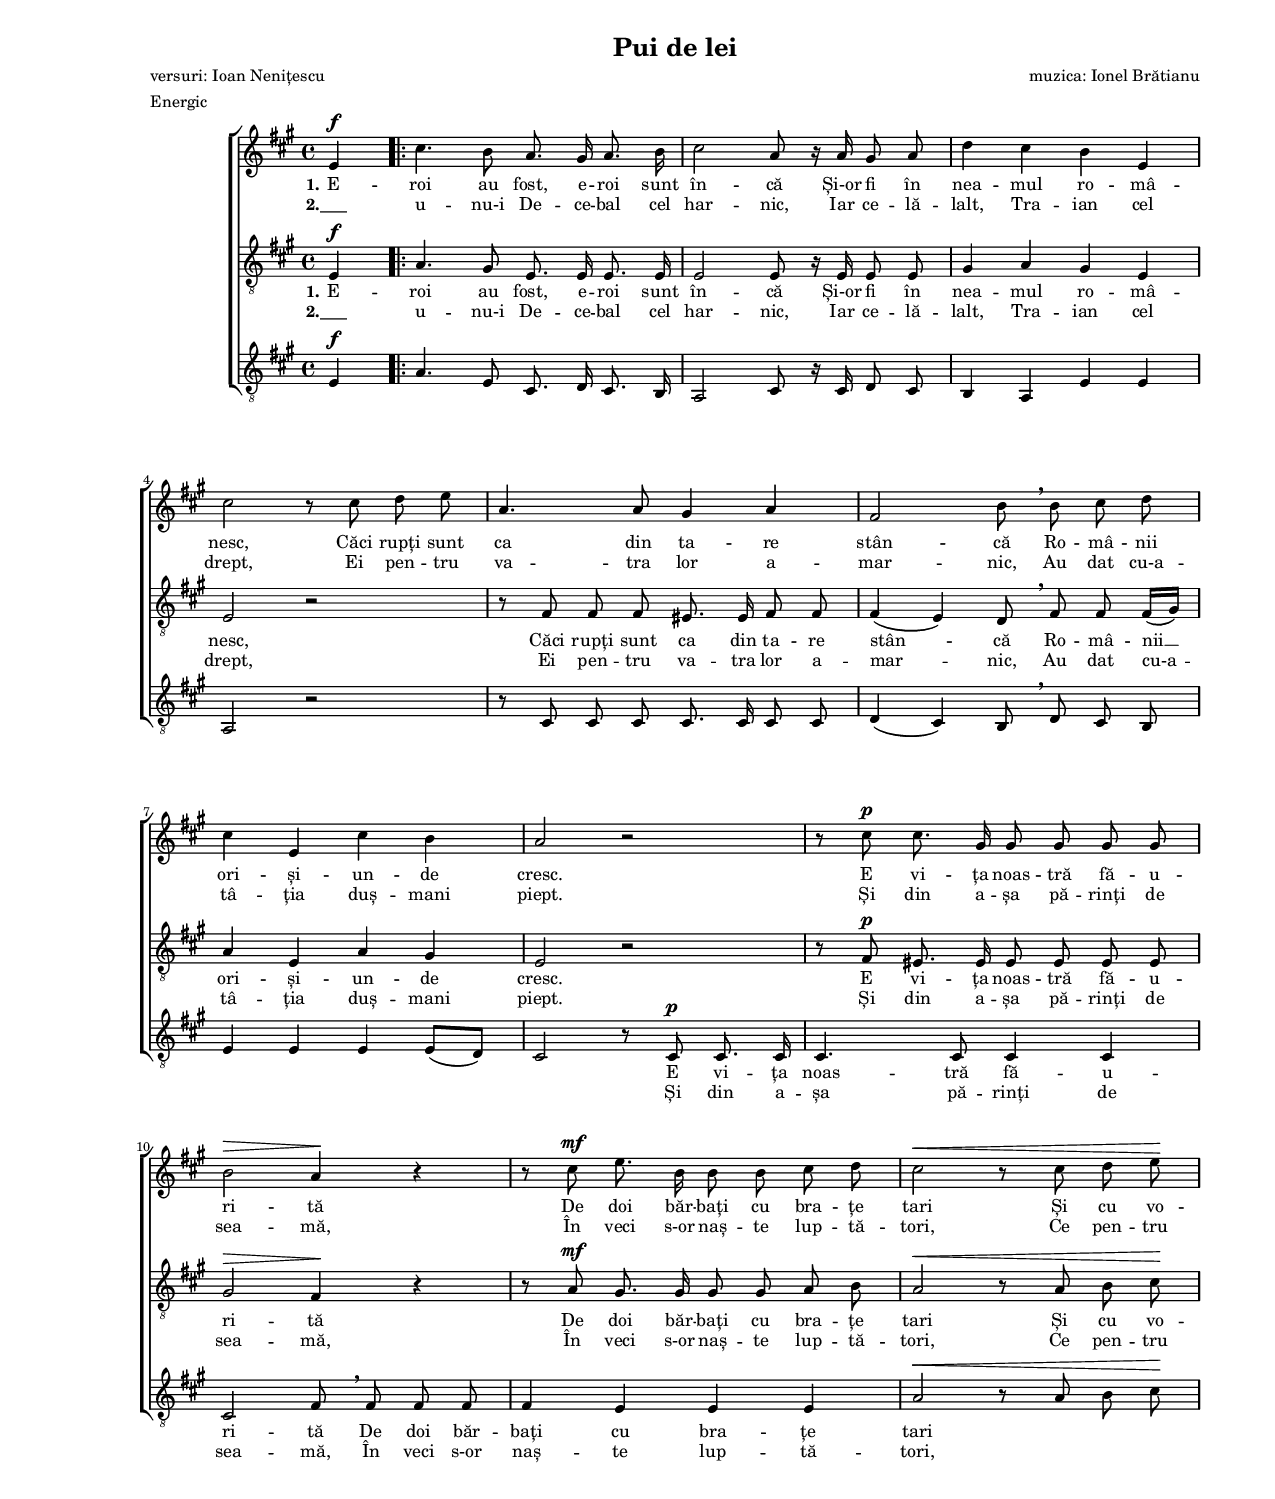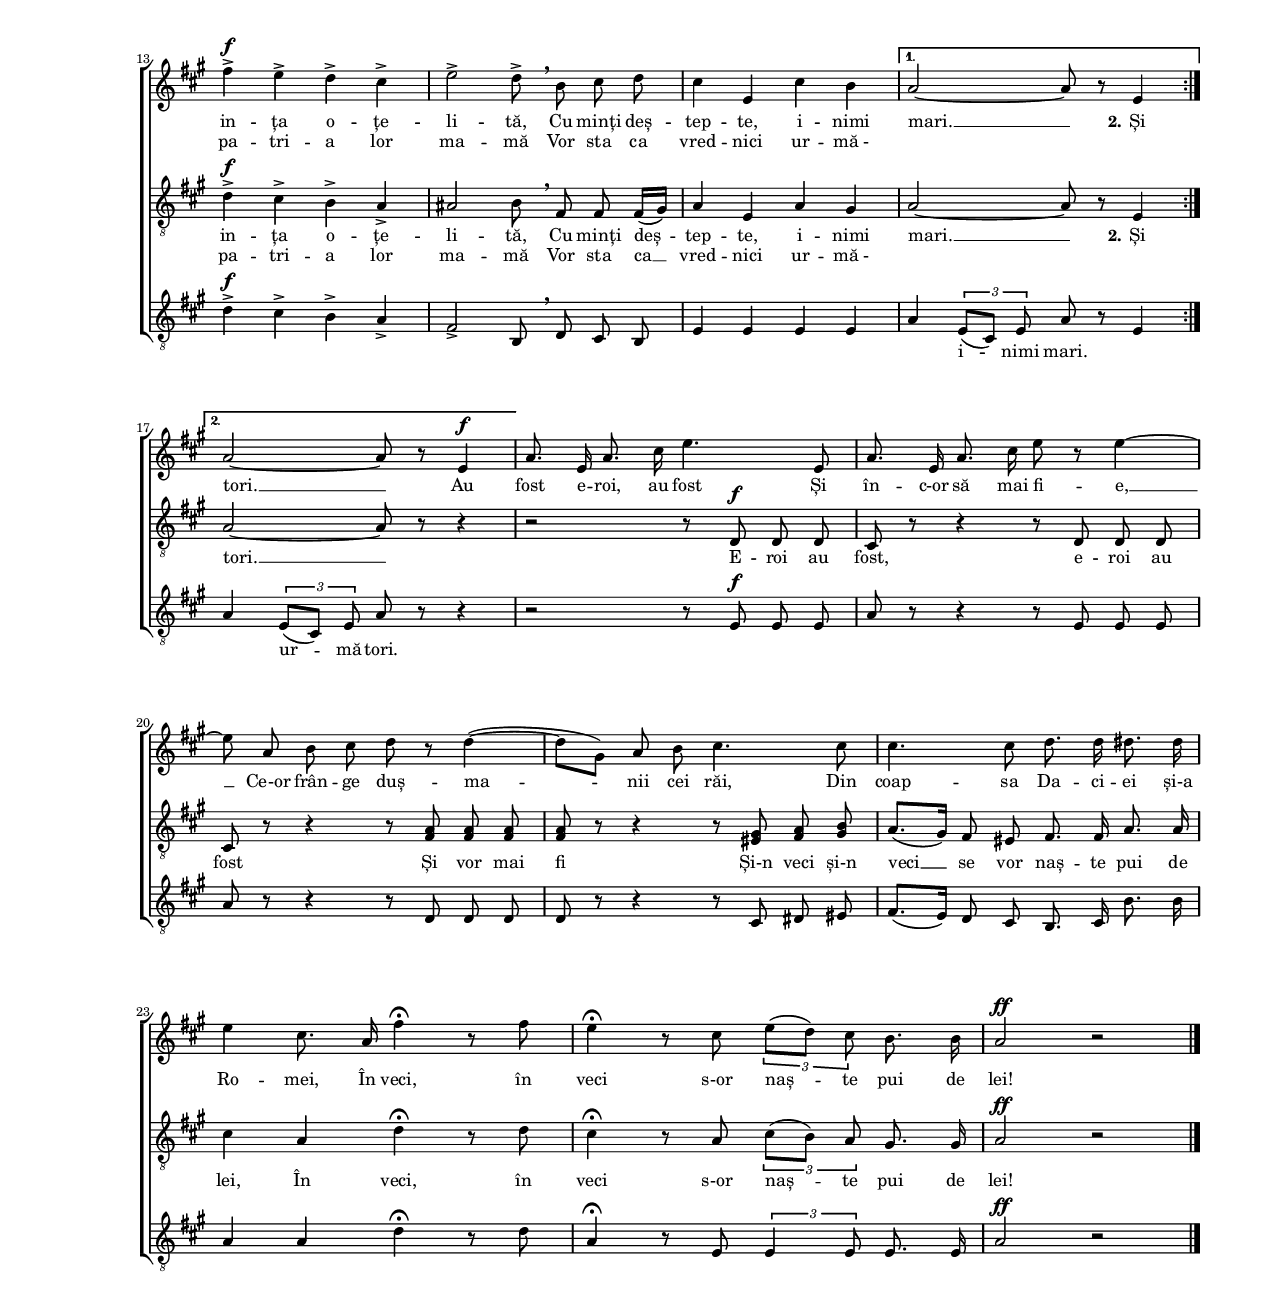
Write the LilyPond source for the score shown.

\version "2.19.80"

\paper {
  #(set-paper-size "letter")
  left-margin = 1\in
  line-width = 7\in
  print-page-number = false
  top-margin = 0.7\in
  bottom-margin = 0.7\in
}

\header {
  title = "Pui de lei"
  composer = "muzica: Ionel Brătianu"
  poet = "versuri: Ioan Nenițescu"
  meter = "Energic"
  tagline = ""
}

#(set-global-staff-size 14)

global = {
  \set Staff.midiInstrument = "clarinet"
  \key a \major
  \time 4/4
  \autoBeamOff
}

womenStanzaOne = \lyricmode {
  \set stanza = "1."
  E -- roi au fost, e -- roi sunt în -- că
  Și-or fi în nea -- mul ro -- mâ -- nesc,
  Căci rupți sunt ca din ta -- re stân -- că
  Ro -- mâ -- nii ori -- și -- un -- de cresc.

  E vi -- ța noas -- tră fă -- u -- ri -- tă
  De doi băr -- bați cu bra -- țe tari
  Și cu vo -- in -- ța o -- țe -- li -- tă,
  Cu minți deș -- tep -- te, i -- nimi mari. __

  \set stanza = "2."
  Și

  tori. __

  Au fost e -- roi, au fost
  Și în -- c-or să mai fi -- e, __
  Ce-or frân -- ge duș -- ma -- nii cei răi,
  Din coap -- sa Da -- ci -- ei și-a Ro -- mei,
  În veci, în veci s-or naș -- te pui de lei!
}

womenStanzaTwo = \lyricmode {
  \set stanza = "2."
  "___" u -- nu-i De -- ce -- bal cel har -- nic,
  Iar ce -- lă -- lalt, Tra -- ian cel drept,
  Ei pen -- tru va -- tra lor a -- mar -- nic,
  Au dat cu-a -- tâ -- ția duș -- mani piept.

  Și din a -- șa pă -- rinți de sea -- mă,
  În veci s-or naș -- te lup -- tă -- tori,
  Ce pen -- tru pa -- tri -- a lor ma -- mă
  Vor sta ca vred -- nici ur -- "mă -"
}

tenorStanzaOne = \lyricmode {
  \set stanza = "1."
  E -- roi au fost, e -- roi sunt în -- că
  Și-or fi în nea -- mul ro -- mâ -- nesc,
  Căci rupți sunt ca din ta -- re stân -- că
  Ro -- mâ -- nii __ ori -- și -- un -- de cresc.

  E vi -- ța noas -- tră fă -- u -- ri -- tă
  De doi băr -- bați cu bra -- țe tari
  Și cu vo -- in -- ța o -- țe -- li -- tă,
  Cu minți deș -- tep -- te, i -- nimi mari. __

  \set stanza = "2."
  Și

  tori. __

  E -- roi au fost, e -- roi au fost
  Și vor mai fi
  Și-n veci și-n veci __ se vor naș -- te pui de lei,
  În veci, în veci s-or naș -- te pui de lei!
}

tenorStanzaTwo = \lyricmode {
  \set stanza = "2."
  "___" u -- nu-i De -- ce -- bal cel har -- nic,
  Iar ce -- lă -- lalt, Tra -- ian cel drept,
  Ei pen -- tru va -- tra lor a -- mar -- nic,
  Au dat cu-a -- tâ -- ția duș -- mani piept.

  Și din a -- șa pă -- rinți de sea -- mă,
  În veci s-or naș -- te lup -- tă -- tori,
  Ce pen -- tru pa -- tri -- a lor ma -- mă
  Vor sta ca __ vred -- nici ur -- "mă -"
}

bassStanzaOne = \lyricmode {
  \skip 8 \skip 8 \skip 8 \skip 8 \skip 8 \skip 8 \skip 8 \skip 8
  \skip 8 \skip 8 \skip 8 \skip 8 \skip 8 \skip 8 \skip 8 \skip 8
  \skip 8 \skip 8 \skip 8 \skip 8 \skip 8 \skip 8 \skip 8 \skip 8
  \skip 8 \skip 8 \skip 8 \skip 8 \skip 8 \skip 8 \skip 8 \skip 8
  \skip 8 \skip 8
  E vi -- ța noas -- tră fă -- u -- ri -- tă
  De doi băr -- bați cu bra -- țe tari

  \skip 8 \skip 8 \skip 8 \skip 8 \skip 8 \skip 8 \skip 8 \skip 8
  \skip 8 \skip 8 \skip 8 \skip 8 \skip 8 \skip 8 \skip 8 \skip 8
  \skip 8
  i -- nimi mari.
  \skip 8 \skip 8
  ur -- mă -- tori.
}

bassStanzaTwo = \lyricmode {
  \skip 8 \skip 8 \skip 8 \skip 8 \skip 8 \skip 8 \skip 8 \skip 8
  \skip 8 \skip 8 \skip 8 \skip 8 \skip 8 \skip 8 \skip 8 \skip 8
  \skip 8 \skip 8 \skip 8 \skip 8 \skip 8 \skip 8 \skip 8 \skip 8
  \skip 8 \skip 8 \skip 8 \skip 8 \skip 8 \skip 8 \skip 8 \skip 8
  \skip 8 \skip 8
  Și din a -- șa pă -- rinți de sea -- mă,
  În veci s-or naș -- te lup -- tă -- tori,
}

womenMusic = \relative c' {
  \partial 4 e4^\f

  \repeat volta 2 {
    cis'4. b8 a8. gis16 a8. b16
    cis2 a8 r16 a16 gis8 a8
    d4 cis4 b4 e,4
    \break

    cis'2 r8 cis8 d8 e8
    a,4. a8 gis4 a4
    fis2 b8 \breathe b8 cis8 d8
    \break

    cis4 e,4 cis'4 b4
    a2 r2
    r8 cis8^\p cis8. gis16 gis8 gis8 gis8 gis8
    \break

    b2^\> a4\! r4
    r8 cis8^\mf e8. b16 b8 b8 cis8 d8
    cis2^\< r8 cis8 d8 e8\!
    \break

    fis4^\f\accent e4\accent d4\accent cis4\accent
    e2\accent d8\accent \breathe b8 cis8 d8
    cis4 e,4 cis'4 b4
  } \alternative {
    { a2~ a8 r8 e4 \break }
    { a2~ a8 r8 e4^\f }
  }

  a8. e16 a8. cis16 e4. e,8
  a8. e16 a8. cis16 e8 r8 e4~
  \break

  e8 a,8 b8 cis8 d8 r8 d4(~
  d8[ gis,8]) a8 b8 cis4. cis8
  cis4. cis8 d8. d16 dis8. dis16
  \break

  e4 cis8. a16 fis'4^\fermata r8 fis8
  e4^\fermata r8 cis8 \tuplet 3/2 { e8([ d8)] cis8 } b8. b16
  a2^\ff r2
  \bar "|."
}

tenorMusic = \relative c' {
  \partial 4 e,4^\f

  \repeat volta 2 {
    a4. gis8 e8. e16 e8. e16
    e2 e8 r16 e16 e8 e8
    gis4 a4 gis4 e4

    e2 r2
    r8 fis8 fis8 fis8 eis8. eis16 fis8 fis8
    fis4( e4) d8 \breathe fis8 fis8 fis16([ gis16)]

    a4 e4 a4 gis4
    e2 r2
    r8 fis8^\p eis8. eis16 eis8 eis8 eis8 eis8

    gis2^\> fis4\! r4
    r8 a8^\mf gis8. gis16 gis8 gis8 a8 b8
    a2^\< r8 a8 b8 cis8\!

    d4^\f\accent cis4\accent b4\accent a4\accent
    ais2 b8 \breathe fis8 fis8 fis16([ gis16)]
    a4 e4 a4 gis4
  } \alternative {
    { a2~ a8 r8 e4 }
    { a2~ a8 r8 r4 }
  }

  r2 r8 d,8^\f d8 d8
  cis8 r8 r4 r8 d8 d8 d8

  cis8 r8 r4 r8 <a' fis>8 <a fis>8 <a fis>8
  <a fis>8 r8 r4 r8 <gis eis>8 <a fis>8 <b gis>8
  a8.([ gis16)] fis8 eis8 fis8. fis16 a8. a16

  cis4 a4 d4^\fermata r8 d8
  cis4^\fermata r8 a8 \tuplet 3/2 { cis8([ b8)] a8 } gis8. gis16
  a2^\ff r2
}

bassMusic = \relative c' {
  \partial 4 e,4^\f

  \repeat volta 2 {
    a4. e8 cis8. d16 cis8. b16
    a2 cis8 r16 cis16 d8 cis8
    b4 a4 e'4 e4

    a,2 r2
    r8 cis8 cis8 cis8 cis8. cis16 cis8 cis8
    d4( cis4) b8 \breathe d8 cis8 b8

    e4 e4 e4 e8([ d8)]
    cis2 r8 cis8^\p cis8. cis16
    cis4. cis8 cis4 cis4

    cis2 fis8 \breathe fis8 fis8 fis8
    fis4 e4 e4 e4
    a2^\< r8 a8 b8 cis8\!

    d4^\f\accent cis4\accent b4\accent a4\accent
    fis2\accent b,8 \breathe d8 cis8 b8
    e4 e4 e4 e4
  } \alternative {
    { a4 \tuplet 3/2 { e8([ cis8)] e8 } a8 r8 e4 }
    { a4 \tuplet 3/2 { e8([ cis8)] e8 } a8 r8 r4 }
  }

  r2 r8 e8^\f e8 e8
  a8 r8 r4 r8 e8 e8 e8

  a8 r8 r4 r8 d,8 d8 d8
  d8 r8 r4 r8 cis8 dis8 eis8
  fis8.([ e16)] d8 cis8 b8. cis16 b'8. b16

  a4 a4 d4^\fermata r8 d8
  a4^\fermata r8 e8 \tuplet 3/2 { e4 e8 } e8. e16
  a2^\ff r2
}

myScore = \new Score <<
  \new ChoirStaff <<
    \new Staff \new Voice { \global \womenMusic }
    \addlyrics { \womenStanzaOne }
    \addlyrics { \womenStanzaTwo }

    \new Staff <<
      \clef "G_8"
      \new Voice { \global \tenorMusic }
      \addlyrics { \tenorStanzaOne }
      \addlyrics { \tenorStanzaTwo }
    >>

    \new Staff <<
      \clef "G_8"
      \new Voice { \global \bassMusic }
      \addlyrics { \bassStanzaOne }
      \addlyrics { \bassStanzaTwo }
    >>
  >>
>>

\score {
  \myScore
  \layout { }
}

midiOutput = \midi {
  \tempo 4 = 120
  \context {
    \Voice
    \remove "Dynamic_performer"
  }
}

\score {
  \unfoldRepeats
  \myScore
  \midi { \midiOutput }
}

\score {
  \unfoldRepeats
  \new Voice { \global \womenMusic }
  \midi { \midiOutput }
}

\score {
  \unfoldRepeats
  \new Voice { \global \tenorMusic }
  \midi { \midiOutput }
}

\score {
  \unfoldRepeats
  \new Voice { \global \bassMusic }
  \midi { \midiOutput }
}
